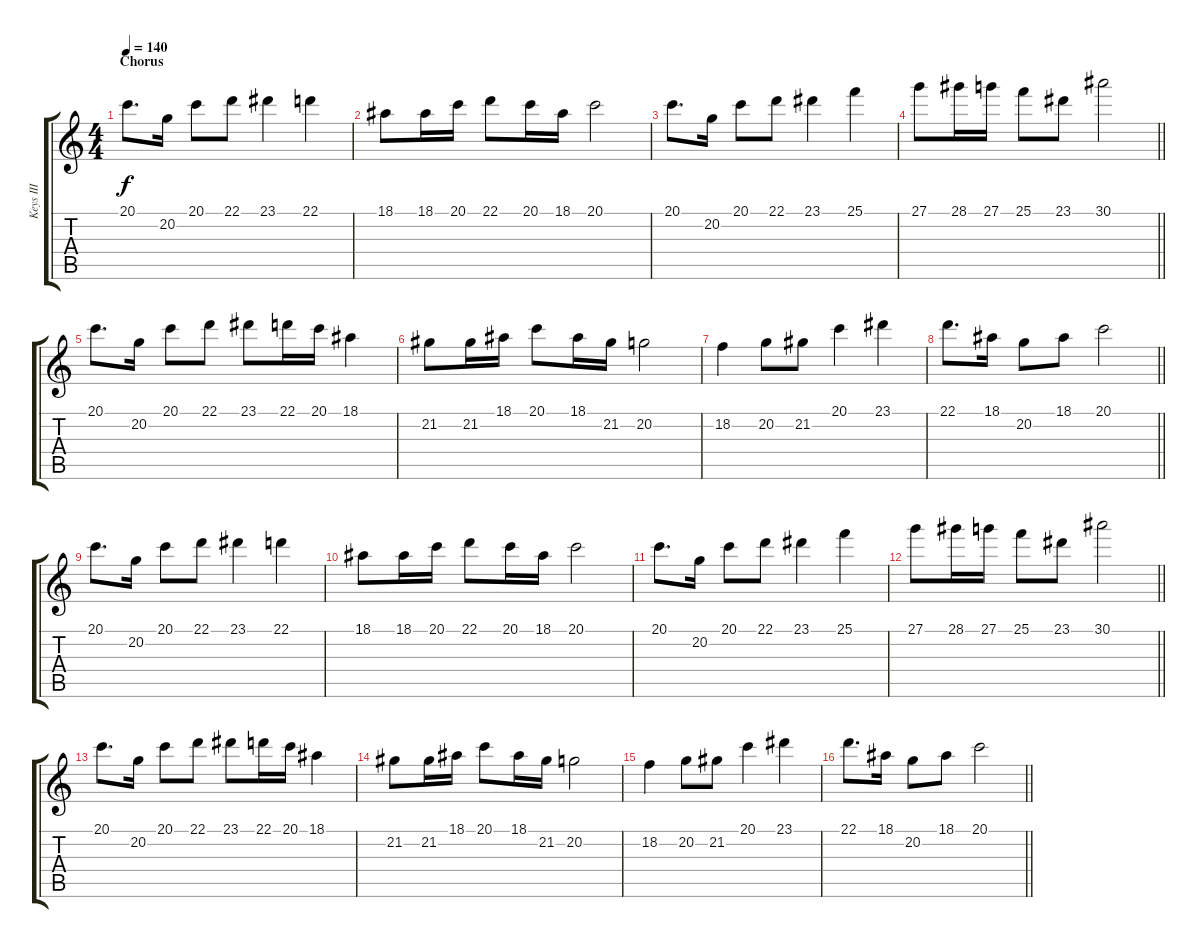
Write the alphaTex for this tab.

\track ("Keys III" "Keys III") {instrument tremolostrings}
\staff {score tabs}
\tuning (E4 B3 G3 D3 A2 E2) {hide}
\ts (4 4)
\section ("" "Chorus")
\tempo 140
\clef g2
\ks c
20.1.8{d dy f volume 12 instrument tremolostrings} 20.2.16 20.1.8 22.1.8 23.1.4 22.1.4 |
18.1.8 18.1.16 20.1.16 22.1.8 20.1.16 18.1.16 20.1.2 |
20.1.8{d} 20.2.16 20.1.8 22.1.8 23.1.4 25.1.4 |
\barLineRight lightlight
27.1.8 28.1.16 27.1.16 25.1.8 23.1.8 30.1.2 |
\section ("" "")
20.1.8{d} 20.2.16 20.1.8 22.1.8 23.1.8 22.1.16 20.1.16 18.1.4 |
21.2.8 21.2.16 18.1.16 20.1.8 18.1.16 21.2.16 20.2.2 |
18.2.4 20.2.8 21.2.8 20.1.4 23.1.4 |
\barLineRight lightlight
22.1.8{d} 18.1.16 20.2.8 18.1.8 20.1.2 |
\section ("" "")
20.1.8{d volume 13} 20.2.16 20.1.8 22.1.8 23.1.4 22.1.4 |
18.1.8 18.1.16 20.1.16 22.1.8 20.1.16 18.1.16 20.1.2 |
20.1.8{d} 20.2.16 20.1.8 22.1.8 23.1.4 25.1.4 |
\barLineRight lightlight
27.1.8 28.1.16 27.1.16 25.1.8 23.1.8 30.1.2 |
\section ("" "")
20.1.8{d} 20.2.16 20.1.8 22.1.8 23.1.8 22.1.16 20.1.16 18.1.4 |
21.2.8 21.2.16 18.1.16 20.1.8 18.1.16 21.2.16 20.2.2 |
18.2.4 20.2.8 21.2.8 20.1.4 23.1.4 |
\barLineRight lightlight
22.1.8{d} 18.1.16 20.2.8 18.1.8 20.1.2
